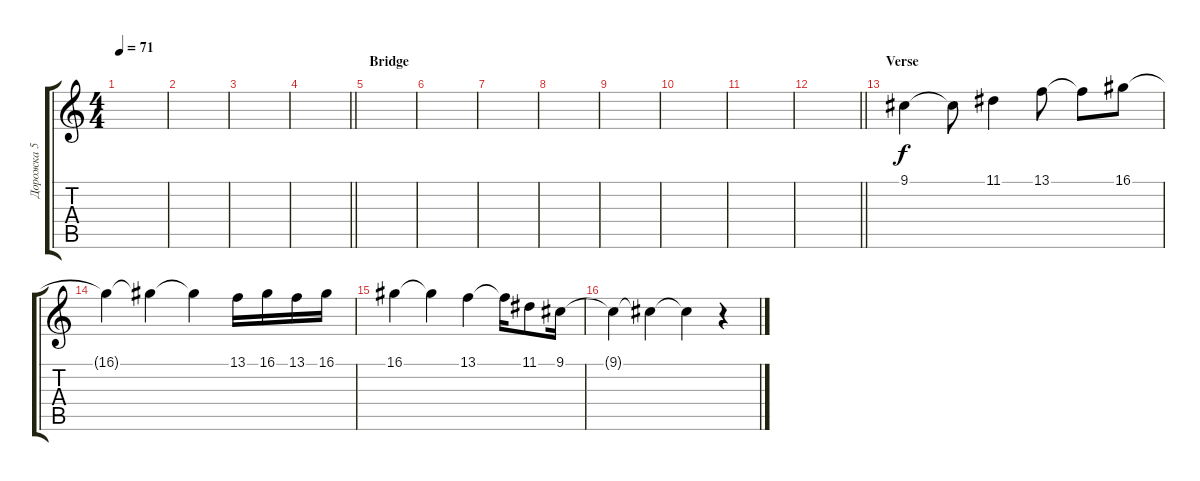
\track ("Дорожка 5" "Дорожка 5") {instrument choiraahs}
\staff {score tabs}
\tuning (E4 B3 G3 D3 A2 E2) {hide}
\ts (4 4)
\tempo 71
\clef g2
\ks c
|
|
|
\barLineRight lightlight
|
\section ("" "Bridge")
|
|
|
|
|
|
|
\barLineRight lightlight
|
\section ("" "Verse")
9.1.4 9.1{t}.8 11.1.4 13.1.8 13.1{t}.8 16.1.8 |
16.1{t}.4 16.1{t}.4 16.1{t}.4 13.1.16 16.1.16 13.1.16 16.1.16 |
16.1.4 16.1{t}.4 13.1.4 13.1{t}.16 11.1.8 9.1.16 |
9.1{t}.4 9.1{t}.4 9.1{t}.4 r.4
